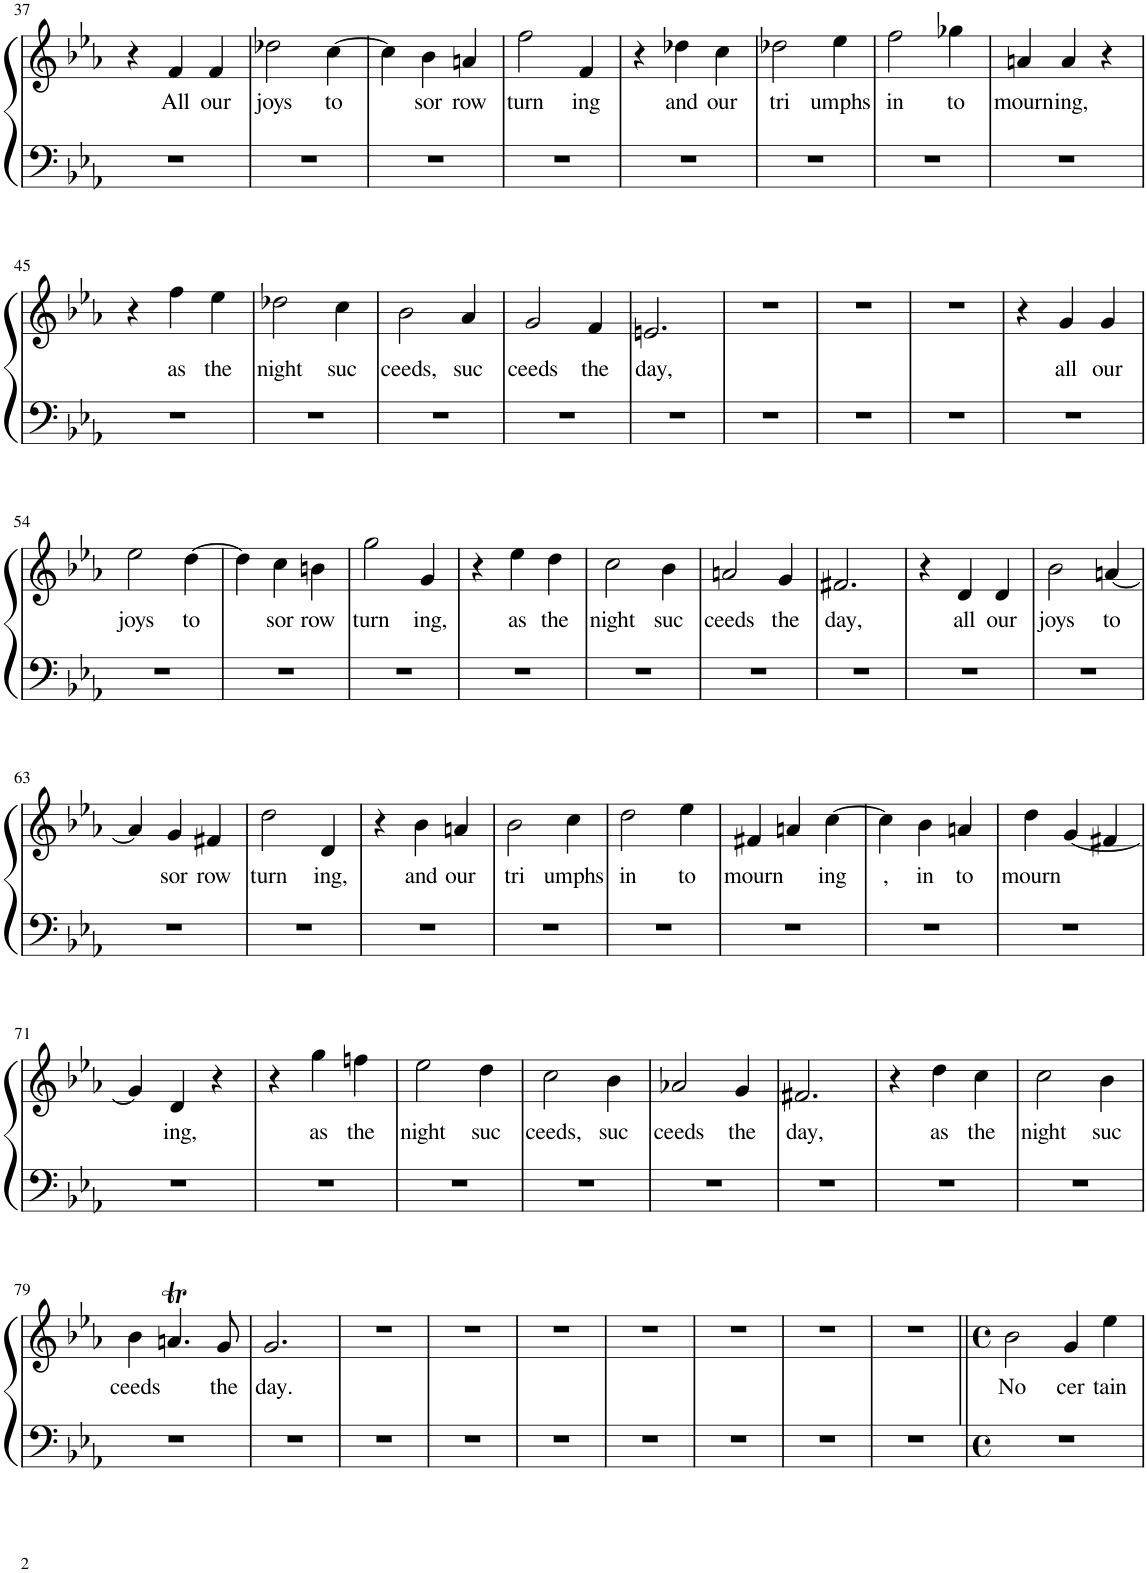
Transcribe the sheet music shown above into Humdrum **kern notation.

**kern	**kern	**text
*part1	*part1	*part1
*staff2	*staff1	*staff1
*I"Piano	*	*
*I'Pno.	*	*
!!LO:PB:g=z
*clefF4	*clefG2	*
*k[b-e-a-]	*k[b-e-a-]	*
*M3/4	*M3/4	*
=37	=37	=37
2.r	4r	.
!	!	!LO:LY:b
.	4f/	All
!	!	!LO:LY:b
.	4f/	our
=38	=38	=38
!	!	!LO:LY:b
2.r	2dd-X\	joys
!	!	!LO:LY:b
.	[4cc\	to
=39	=39	=39
2.r	4cc\]	.
!	!	!LO:LY:b
.	4b-\	sor
!	!	!LO:LY:b
.	4an/	row
=40	=40	=40
!	!	!LO:LY:b
2.r	2ff\	turn
!	!	!LO:LY:b
.	4f/	ing
=41	=41	=41
2.r	4r	.
!	!	!LO:LY:b
.	4dd-X\	and
!	!	!LO:LY:b
.	4cc\	our
=42	=42	=42
!	!	!LO:LY:b
2.r	2dd-X\	tri
!	!	!LO:LY:b
.	4ee-\	umphs
=43	=43	=43
!	!	!LO:LY:b
2.r	2ff\	in
!	!	!LO:LY:b
.	4gg-X\	to
=44	=44	=44
!	!	!LO:LY:b
2.r	4an/	mourn
!	!	!LO:LY:b
.	4a/	ing,
.	4r	.
!!LO:LB:g=z
=45	=45	=45
2.r	4r	.
!	!	!LO:LY:b
.	4ff\	as
!	!	!LO:LY:b
.	4ee-\	the
=46	=46	=46
!	!	!LO:LY:b
2.r	2dd-X\	night
!	!	!LO:LY:b
.	4cc\	suc
=47	=47	=47
!	!	!LO:LY:b
2.r	2b-\	ceeds,
!	!	!LO:LY:b
.	4a-/	suc
=48	=48	=48
!	!	!LO:LY:b
2.r	2g/	ceeds
!	!	!LO:LY:b
.	4f/	the
=49	=49	=49
!	!	!LO:LY:b
2.r	2.en/	day,
=50	=50	=50
2.r	2.r	.
=51	=51	=51
2.r	2.r	.
=52	=52	=52
2.r	2.r	.
=53	=53	=53
2.r	4r	.
!	!	!LO:LY:b
.	4g/	all
!	!	!LO:LY:b
.	4g/	our
!!LO:LB:g=z
=54	=54	=54
!	!	!LO:LY:b
2.r	2ee-\	joys
!	!	!LO:LY:b
.	[4dd\	to
=55	=55	=55
2.r	4dd\]	.
!	!	!LO:LY:b
.	4cc\	sor
!	!	!LO:LY:b
.	4bn\	row
=56	=56	=56
!	!	!LO:LY:b
2.r	2gg\	turn
!	!	!LO:LY:b
.	4g/	ing,
=57	=57	=57
2.r	4r	.
!	!	!LO:LY:b
.	4ee-\	as
!	!	!LO:LY:b
.	4dd\	the
=58	=58	=58
!	!	!LO:LY:b
2.r	2cc\	night
!	!	!LO:LY:b
.	4b-\	suc
=59	=59	=59
!	!	!LO:LY:b
2.r	2an/	ceeds
!	!	!LO:LY:b
.	4g/	the
=60	=60	=60
!	!	!LO:LY:b
2.r	2.f#X/	day,
=61	=61	=61
2.r	4r	.
!	!	!LO:LY:b
.	4d/	all
!	!	!LO:LY:b
.	4d/	our
=62	=62	=62
!	!	!LO:LY:b
2.r	2b-\	joys
!	!	!LO:LY:b
.	[4an/	to
!!LO:LB:g=z
=63	=63	=63
2.r	4a/]	.
!	!	!LO:LY:b
.	4g/	sor
!	!	!LO:LY:b
.	4f#X/	row
=64	=64	=64
!	!	!LO:LY:b
2.r	2dd\	turn
!	!	!LO:LY:b
.	4d/	ing,
=65	=65	=65
2.r	4r	.
!	!	!LO:LY:b
.	4b-\	and
!	!	!LO:LY:b
.	4an/	our
=66	=66	=66
!	!	!LO:LY:b
2.r	2b-\	tri
!	!	!LO:LY:b
.	4cc\	umphs
=67	=67	=67
!	!	!LO:LY:b
2.r	2dd\	in
!	!	!LO:LY:b
.	4ee-\	to
=68	=68	=68
!	!	!LO:LY:b
2.r	4f#X/	mourn
.	4an/	.
!	!	!LO:LY:b
.	[4cc\	ing
=69	=69	=69
!	!	!LO:LY:b
2.r	4cc\]	,
!	!	!LO:LY:b
.	4b-\	in
!	!	!LO:LY:b
.	4an/	to
=70	=70	=70
!	!	!LO:LY:b
2.r	4dd\	mourn
.	[4g/	.
.	4f#X/	.
!!LO:LB:g=z
=71	=71	=71
2.r	4g/]	.
!	!	!LO:LY:b
.	4d/	ing,
.	4r	.
=72	=72	=72
2.r	4r	.
!	!	!LO:LY:b
.	4gg\	as
!	!	!LO:LY:b
.	4ffn\	the
=73	=73	=73
!	!	!LO:LY:b
2.r	2ee-\	night
!	!	!LO:LY:b
.	4dd\	suc
=74	=74	=74
!	!	!LO:LY:b
2.r	2cc\	ceeds,
!	!	!LO:LY:b
.	4b-\	suc
=75	=75	=75
!	!	!LO:LY:b
2.r	2a-X/	ceeds
!	!	!LO:LY:b
.	4g/	the
=76	=76	=76
!	!	!LO:LY:b
2.r	2.f#X/	day,
=77	=77	=77
2.r	4r	.
!	!	!LO:LY:b
.	4dd\	as
!	!	!LO:LY:b
.	4cc\	the
=78	=78	=78
!	!	!LO:LY:b
2.r	2cc\	night
!	!	!LO:LY:b
.	4b-\	suc
!!LO:LB:g=z
=79	=79	=79
!	!	!LO:LY:b
2.r	4b-\	ceeds
.	4.ant/	.
!	!	!LO:LY:b
.	8g/	the
=80	=80	=80
!	!	!LO:LY:b
2.r	2.g/	day.
=81	=81	=81
2.r	2.r	.
=82	=82	=82
2.r	2.r	.
=83	=83	=83
2.r	2.r	.
=84	=84	=84
2.r	2.r	.
=85	=85	=85
2.r	2.r	.
=86	=86	=86
2.r	2.r	.
=87	=87	=87
2.r	2.r	.
=88||	=88||	=88||
*M4/4	*M4/4	*
*met(c)	*met(c)	*
!	!	!LO:LY:b
1r	2b-\	No
!	!	!LO:LY:b
.	4g/	cer
!	!	!LO:LY:b
.	4ee-\	tain
=	=	=
*-	*-	*-
